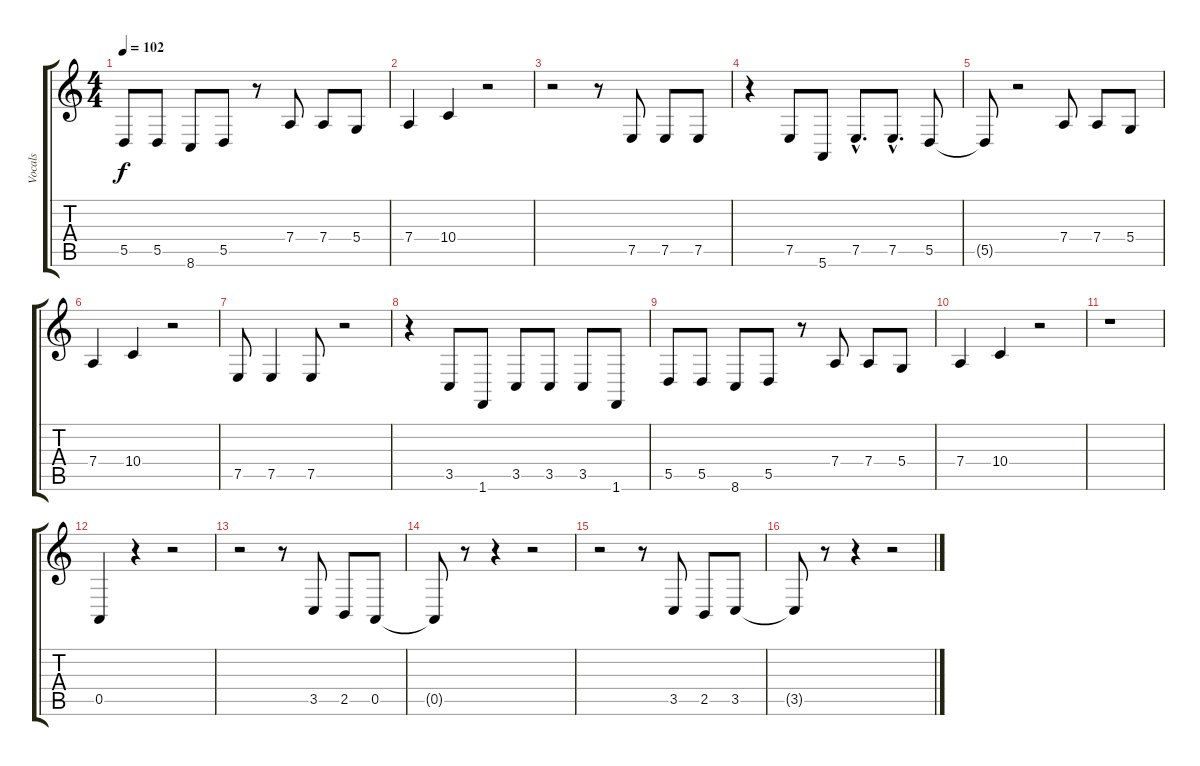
\track ("Vocals" "Vocals") {instrument englishhorn}
\staff {score tabs}
\tuning (E4 B3 G3 D3 A2 E2) {hide}
\ts (4 4)
\tempo 102
\clef g2
\ks c
5.5.8{dy f} 5.5.8 8.6.8 5.5.8 r.8 7.4.8 7.4.8 5.4.8 |
7.4.4 10.4.4 r.2 |
r.2 r.8 7.5.8 7.5.8 7.5.8 |
r.4 7.5.8 5.6.8 7.5{hac}.8{d} 7.5{hac}.8{d} 5.5.8 |
5.5{t}.8 r.2 7.4.8 7.4.8 5.4.8 |
7.4.4 10.4.4 r.2 |
7.5.8 7.5.4 7.5.8 r.2 |
r.4 3.5.8 1.6.8 3.5.8 3.5.8 3.5.8 1.6.8 |
5.5.8 5.5.8 8.6.8 5.5.8 r.8 7.4.8 7.4.8 5.4.8 |
7.4.4 10.4.4 r.2 |
r.1 |
0.5.4 r.4 r.2 |
r.2 r.8 3.5.8 2.5.8 0.5.8 |
0.5{t}.8 r.8 r.4 r.2 |
r.2{volume 0} r.8 3.5.8 2.5.8 3.5.8 |
3.5{t}.8 r.8 r.4 r.2
